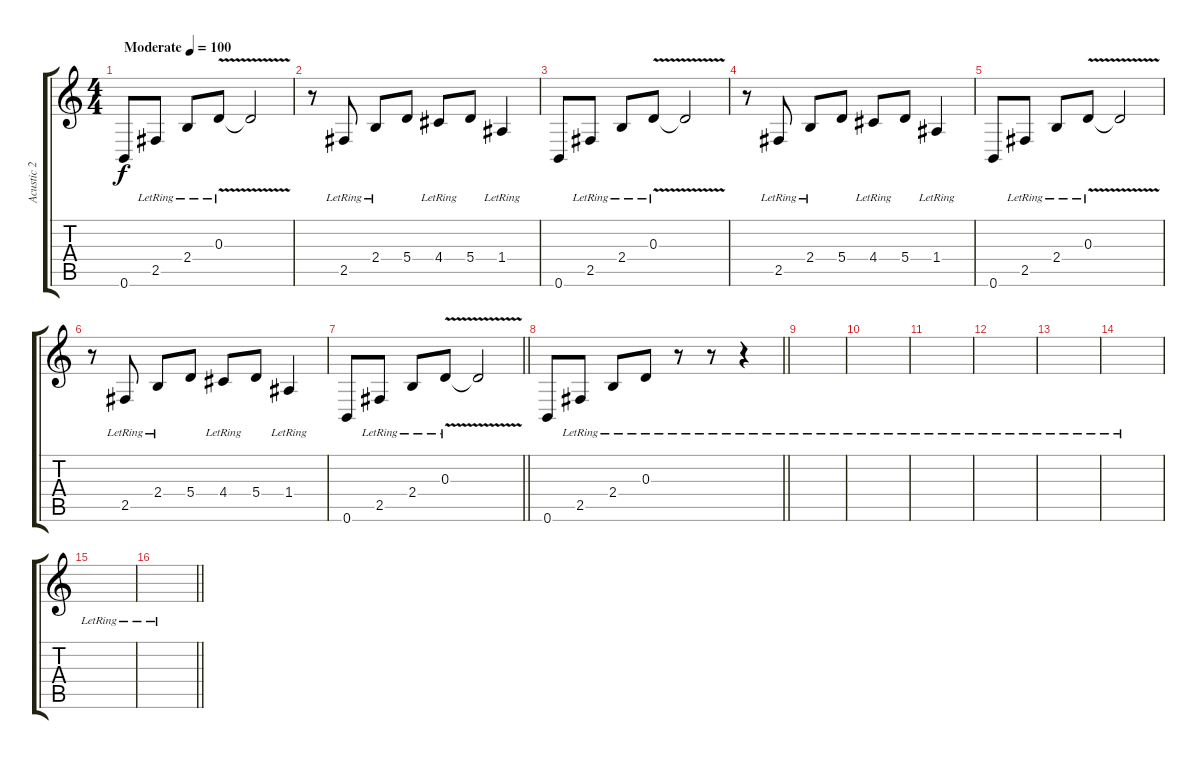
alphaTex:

\track ("Acustic 2" "Acustic 2") {instrument acousticguitarsteel}
\staff {score tabs}
\tuning (B3 Gb3 D3 A2 E2 B1) {hide}
\ts (4 4)
\tempo (100 "Moderate")
\clef g2
\ks c
0.6.8{dy f instrument acousticguitarsteel} 2.5{lr}.8 2.4{lr}.8 0.3{v lr}.8 0.3{t}.2 |
r.8 2.5{lr}.8 2.4{lr}.8 5.4.8 4.4{lr}.8 5.4.8 1.4{lr}.4 |
0.6.8 2.5{lr}.8 2.4{lr}.8 0.3{v lr}.8 0.3{t}.2 |
r.8 2.5{lr}.8 2.4{lr}.8 5.4.8 4.4{lr}.8 5.4.8 1.4{lr}.4 |
0.6.8 2.5{lr}.8 2.4{lr}.8 0.3{v lr}.8 0.3{t}.2 |
r.8 2.5{lr}.8 2.4{lr}.8 5.4.8 4.4{lr}.8 5.4.8 1.4{lr}.4 |
\barLineRight lightlight
0.6.8 2.5{lr}.8 2.4{lr}.8 0.3{v lr}.8 0.3{t}.2 |
\barLineRight lightlight
0.6.8 2.5{lr}.8 2.4{lr}.8 0.3{lr}.8 r.8 r.8 r.4 |
|
|
|
|
|
|
|
\barLineRight lightlight
